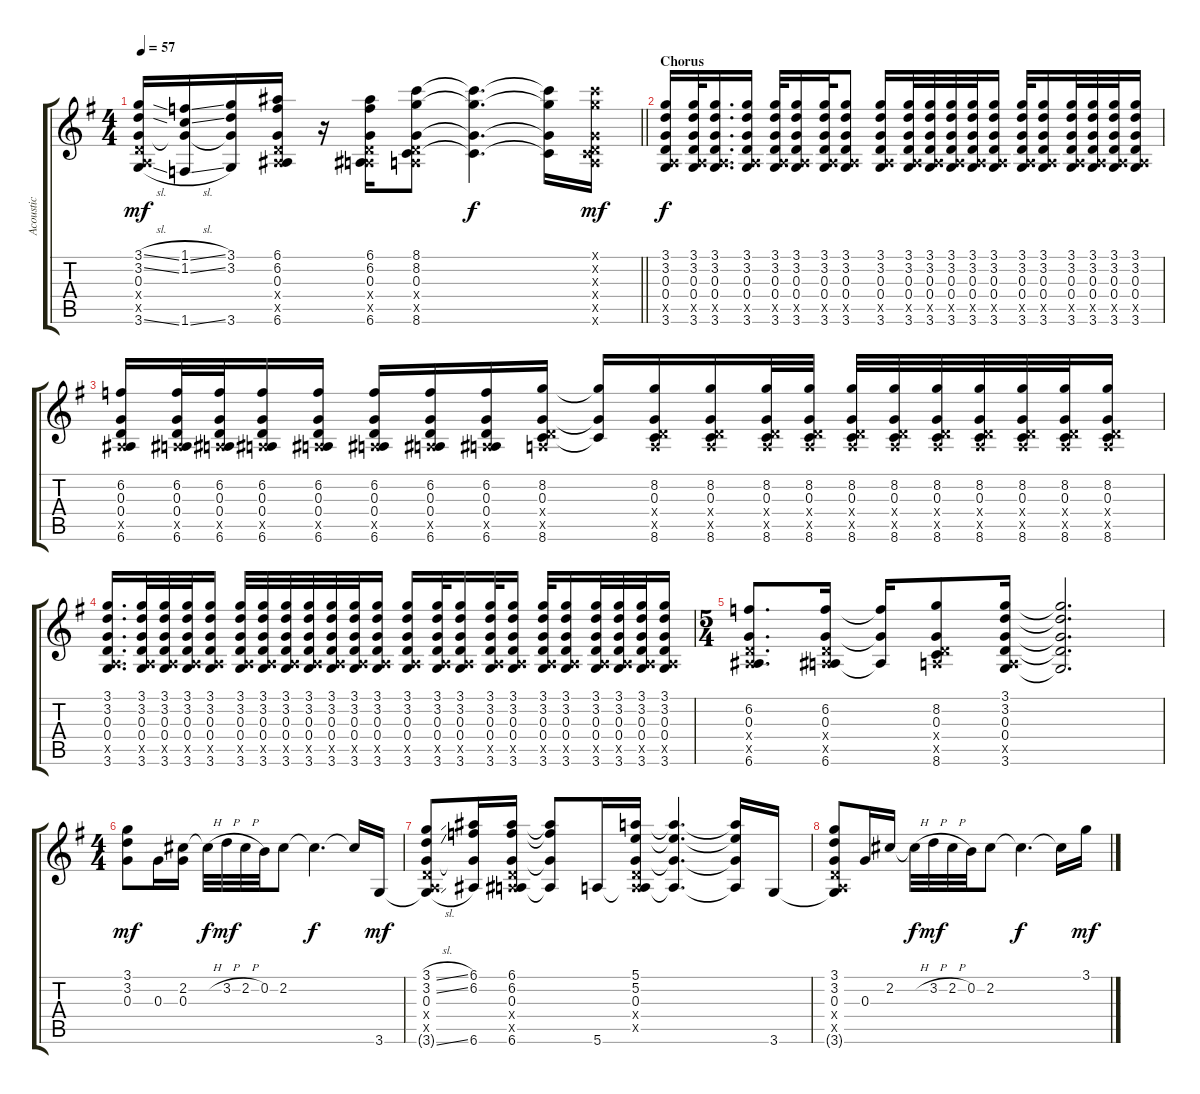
\track ("Acoustic" "Acoustic") {instrument acousticguitarsteel}
\staff {score tabs}
\tuning (E4 B3 G3 D3 A2 E2) {hide}
\ts (4 4)
\tempo 57
\clef g2
\barLineRight lightlight
\ks g
(3.1{sl} 3.2{sl} 0.3 0.4{x} 0.5{x} 3.6{sl}).16{dy mf} (1.1{sl} 1.2{sl} 0.3{t} 1.6{sl}).16 (3.1 3.2 0.3{t} 3.6).16 (6.1 6.2 0.3 0.4{x} 0.5{x} 6.6).16 r.16 (6.1 6.2 0.3 0.4{x} 0.5{x} 6.6).16 (8.1 8.2 0.3 0.4{x} 0.5{x} 8.6).8 (8.1{t} 8.2{t} 0.3{t} 8.6{t}).4{d dy f} (8.1{t} 8.2{t} 0.3{t} 8.6{t}).16 (8.1{x} 8.2{x} 0.3{x} 0.4{x} 0.5{x} 8.6{x}).16{dy mf} |
\section ("" "Chorus")
(3.1 3.2 0.3 0.4 0.5{x} 3.6).16{dy f volume 3} (3.1 3.2 0.3 0.4 0.5{x} 3.6).32 (3.1 3.2 0.3 0.4 0.5{x} 3.6).16{d} (3.1 3.2 0.3 0.4 0.5{x} 3.6).16 (3.1 3.2 0.3 0.4 0.5{x} 3.6).32 (3.1 3.2 0.3 0.4 0.5{x} 3.6).16 (3.1 3.2 0.3 0.4 0.5{x} 3.6).32 (3.1 3.2 0.3 0.4 0.5{x} 3.6).8 (3.1 3.2 0.3 0.4 0.5{x} 3.6).16 (3.1 3.2 0.3 0.4 0.5{x} 3.6).32 (3.1 3.2 0.3 0.4 0.5{x} 3.6).32 (3.1 3.2 0.3 0.4 0.5{x} 3.6).32 (3.1 3.2 0.3 0.4 0.5{x} 3.6).32 (3.1 3.2 0.3 0.4 0.5{x} 3.6).16 (3.1 3.2 0.3 0.4 0.5{x} 3.6).32 (3.1 3.2 0.3 0.4 0.5{x} 3.6).16 (3.1 3.2 0.3 0.4 0.5{x} 3.6).32 (3.1 3.2 0.3 0.4 0.5{x} 3.6).32 (3.1 3.2 0.3 0.4 0.5{x} 3.6).32 (3.1 3.2 0.3 0.4 0.5{x} 3.6).16 |
(6.2 0.3 0.4 0.5{x} 6.6).16 (6.2 0.3 0.4 0.5{x} 6.6).32 (6.2 0.3 0.4 0.5{x} 6.6).32 (6.2 0.3 0.4 0.5{x} 6.6).16 (6.2 0.3 0.4 0.5{x} 6.6).16 (6.2 0.3 0.4 0.5{x} 6.6).16 (6.2 0.3 0.4 0.5{x} 6.6).16 (6.2 0.3 0.4 0.5{x} 6.6).16 (8.2 0.3 0.4{x} 0.5{x} 8.6).16 (8.2{t} 0.3{t} 8.6{t}).16 (8.2 0.3 0.4{x} 0.5{x} 8.6).16 (8.2 0.3 0.4{x} 0.5{x} 8.6).16 (8.2 0.3 0.4{x} 0.5{x} 8.6).32 (8.2 0.3 0.4{x} 0.5{x} 8.6).32 (8.2 0.3 0.4{x} 0.5{x} 8.6).32 (8.2 0.3 0.4{x} 0.5{x} 8.6).32 (8.2 0.3 0.4{x} 0.5{x} 8.6).32 (8.2 0.3 0.4{x} 0.5{x} 8.6).32 (8.2 0.3 0.4{x} 0.5{x} 8.6).32 (8.2 0.3 0.4{x} 0.5{x} 8.6).32 (8.2 0.3 0.4{x} 0.5{x} 8.6).16 |
(3.1 3.2 0.3 0.4 0.5{x} 3.6).16{d} (3.1 3.2 0.3 0.4 0.5{x} 3.6).32 (3.1 3.2 0.3 0.4 0.5{x} 3.6).32 (3.1 3.2 0.3 0.4 0.5{x} 3.6).32 (3.1 3.2 0.3 0.4 0.5{x} 3.6).16 (3.1 3.2 0.3 0.4 0.5{x} 3.6).32 (3.1 3.2 0.3 0.4 0.5{x} 3.6).32 (3.1 3.2 0.3 0.4 0.5{x} 3.6).32 (3.1 3.2 0.3 0.4 0.5{x} 3.6).32 (3.1 3.2 0.3 0.4 0.5{x} 3.6).32 (3.1 3.2 0.3 0.4 0.5{x} 3.6).32 (3.1 3.2 0.3 0.4 0.5{x} 3.6).16 (3.1 3.2 0.3 0.4 0.5{x} 3.6).16 (3.1 3.2 0.3 0.4 0.5{x} 3.6).32 (3.1 3.2 0.3 0.4 0.5{x} 3.6).16 (3.1 3.2 0.3 0.4 0.5{x} 3.6).32 (3.1 3.2 0.3 0.4 0.5{x} 3.6).16 (3.1 3.2 0.3 0.4 0.5{x} 3.6).32 (3.1 3.2 0.3 0.4 0.5{x} 3.6).16 (3.1 3.2 0.3 0.4 0.5{x} 3.6).32 (3.1 3.2 0.3 0.4 0.5{x} 3.6).32 (3.1 3.2 0.3 0.4 0.5{x} 3.6).32 (3.1 3.2 0.3 0.4 0.5{x} 3.6).16 |
\ts (5 4)
(6.2 0.3 0.4{x} 0.5{x} 6.6).8{d} (6.2 0.3 0.4{x} 0.5{x} 6.6).16 (6.2{t} 0.3{t} 6.6{t}).16 (8.2 0.3 0.4{x} 0.5{x} 8.6).8 (3.1 3.2 0.3 0.4 0.5{x} 3.6).16 (3.1{t} 3.2{t} 0.3{t} 0.4{t} 3.6{t}).2{d} |
\ts (4 4)
(3.1 3.2 0.3).8{dy mf volume 13} 0.3.16 (2.2 0.3).16 2.2{h t}.32{dy f} 3.2{h}.32{dy mf} 2.2{h}.32 0.2.32 2.2.8 2.2{t}.4{d dy f} 2.2{t}.16 3.6.16{dy mf} |
(3.1{sl} 3.2{sl} 0.3 0.4{x} 0.5{x} 3.6{sl t}).8 (6.1 6.2 0.3{t} 6.6).16 (6.1 6.2 0.3 0.4{x} 0.5{x} 6.6).16 (6.1{t} 6.2{t} 0.3{t} 6.6{t}).8 5.6.16 (5.1 5.2 0.3 0.4{x} 0.5{x} 5.6{t}).16 (5.1{t} 5.2{t} 0.3{t} 5.6{t}).4{d} (5.1{t} 5.2{t} 0.3{t} 5.6{t}).16 3.6.16 |
(3.1 3.2 0.3 0.4{x} 0.5{x} 3.6{t}).8 0.3.16 2.2.16 2.2{h t}.32{dy f} 3.2{h}.32{dy mf} 2.2{h}.32 0.2.32 2.2.8 2.2{t}.4{d dy f} 2.2{t}.16 3.1.16{dy mf}
